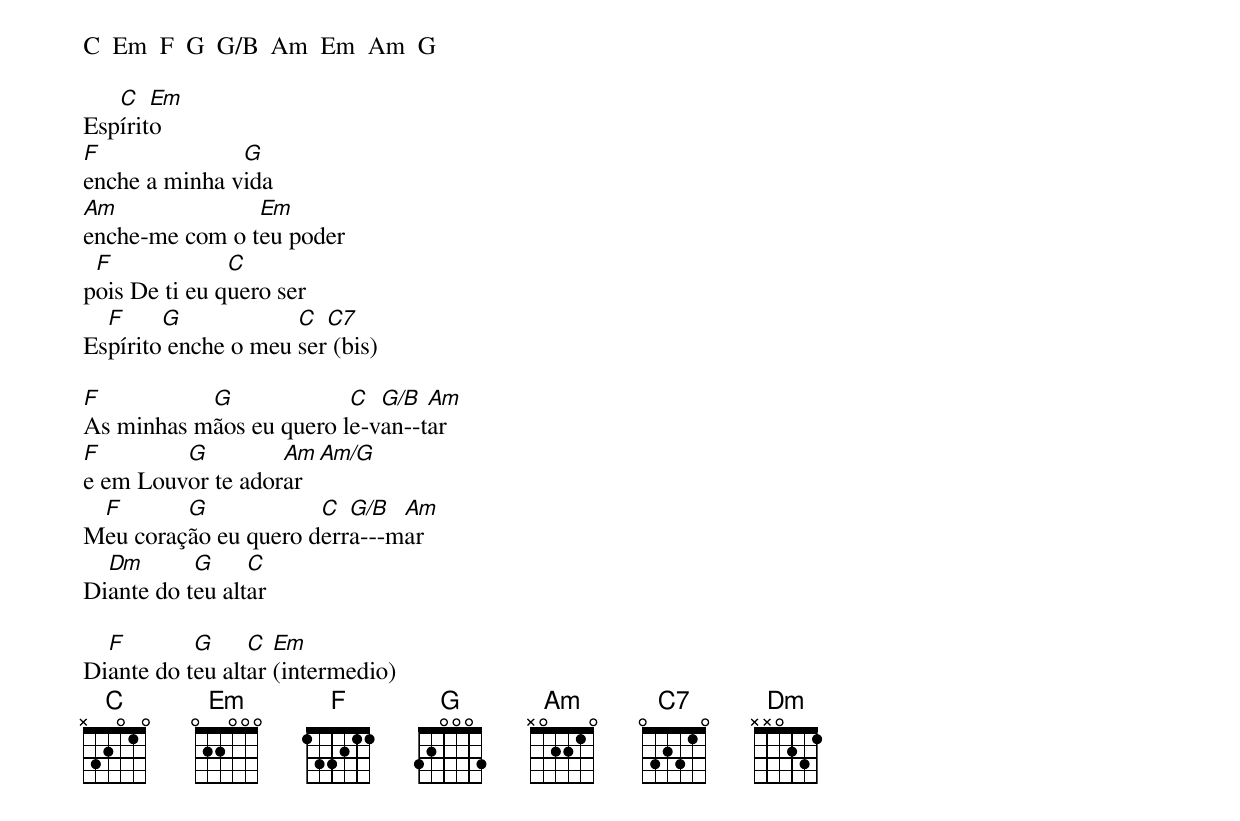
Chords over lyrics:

C  Em  F  G  G/B  Am  Em  Am  G

   C   Em
Espírito
F              G
enche a minha vida
Am              Em
enche-me com o teu poder
 F             C
pois De ti eu quero ser
  F     G            C  C7
Espírito enche o meu ser (bis)

F          G             C  G/B  Am
As minhas mãos eu quero le-van--tar
F        G         Am  Am/G
e em Louvor te adorar
 F       G            C  G/B  Am
Meu coração eu quero derra---mar
  Dm       G     C
Diante do teu altar

  F        G     C  Em
Diante do teu altar (intermedio)
